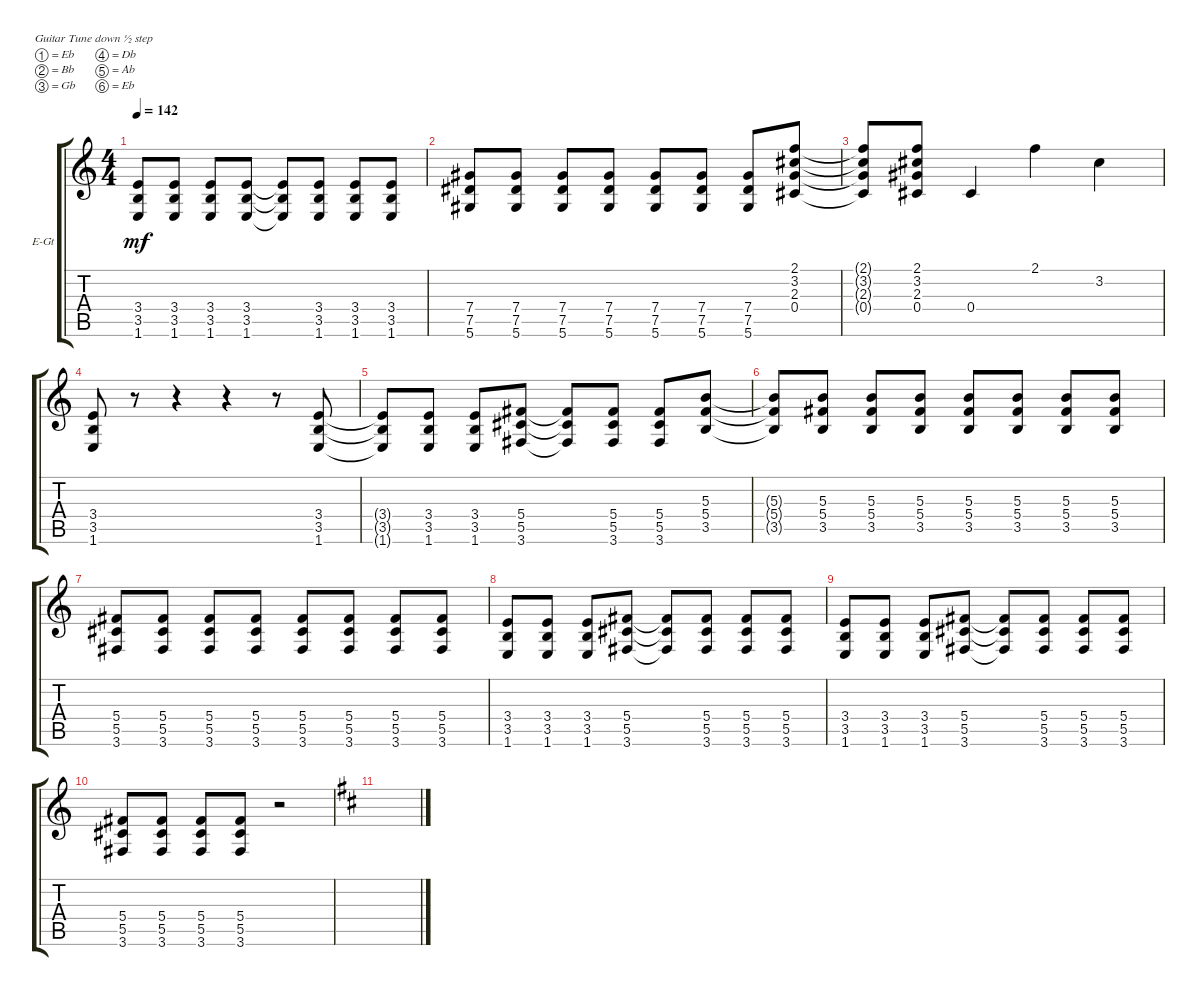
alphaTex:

\defaultSystemsLayout 4
\bracketExtendMode groupsimilarinstruments
\firstSystemTrackNameOrientation horizontal
\otherSystemsTrackNameOrientation horizontal
\track ("Rythym Electric Guitar" "E-Gt") {instrument overdrivenguitar}
\staff {score tabs}
\tuning (Eb4 Bb3 Gb3 Db3 Ab2 Eb2)
\ts (4 4)
\tempo 142
\clef g2
\ks c
(1.6 3.5 3.4).8{dy mf} (1.6 3.5 3.4).8 (1.6 3.5 3.4).8 (1.6 3.5 3.4).8 (1.6{t} 3.5{t} 3.4{t}).8 (1.6 3.5 3.4).8 (1.6 3.5 3.4).8 (1.6 3.5 3.4).8 |
(7.4 7.5 5.6).8 (7.4 7.5 5.6).8 (7.4 7.5 5.6).8 (7.4 7.5 5.6).8 (7.4 7.5 5.6).8 (7.4 7.5 5.6).8 (7.4 7.5 5.6).8 (2.1 3.2 2.3 0.4).8 |
(2.1{t} 3.2{t} 2.3{t} 0.4{t}).8 (0.4 2.3 3.2 2.1).8 0.4.4 2.1.4 3.2.4 |
(1.6 3.5 3.4).8 r.8 r.4 r.4 r.8 (1.6 3.5 3.4).8 |
(1.6{t} 3.5{t} 3.4{t}).8 (1.6 3.5 3.4).8 (1.6 3.5 3.4).8 (5.4 5.5 3.6).8 (5.4{t} 5.5{t} 3.6{t}).8 (5.4 5.5 3.6).8 (5.4 5.5 3.6).8 (3.5 5.4 5.3).8 |
(5.3{t} 5.4{t} 3.5{t}).8 (5.3 5.4 3.5).8 (5.3 5.4 3.5).8 (5.3 5.4 3.5).8 (5.3 5.4 3.5).8 (5.3 5.4 3.5).8 (5.3 5.4 3.5).8 (5.3 5.4 3.5).8 |
(3.6 5.5 5.4).8 (3.6 5.5 5.4).8 (3.6 5.5 5.4).8 (3.6 5.5 5.4).8 (3.6 5.5 5.4).8 (3.6 5.5 5.4).8 (3.6 5.5 5.4).8 (5.5 5.4 3.6).8 |
(1.6 3.5 3.4).8 (1.6 3.5 3.4).8 (1.6 3.5 3.4).8 (5.4 5.5 3.6).8 (5.4{t} 5.5{t} 3.6{t}).8 (5.4 5.5 3.6).8 (5.4 5.5 3.6).8 (5.4 5.5 3.6).8 |
(1.6 3.5 3.4).8 (1.6 3.5 3.4).8 (1.6 3.5 3.4).8 (5.4 5.5 3.6).8 (5.4{t} 5.5{t} 3.6{t}).8 (5.4 5.5 3.6).8 (5.4 5.5 3.6).8 (5.4 5.5 3.6).8 |
(5.4 5.5 3.6).8 (5.4 5.5 3.6).8 (5.4 5.5 3.6).8 (5.4 5.5 3.6).8 r.2 |
\ks d
